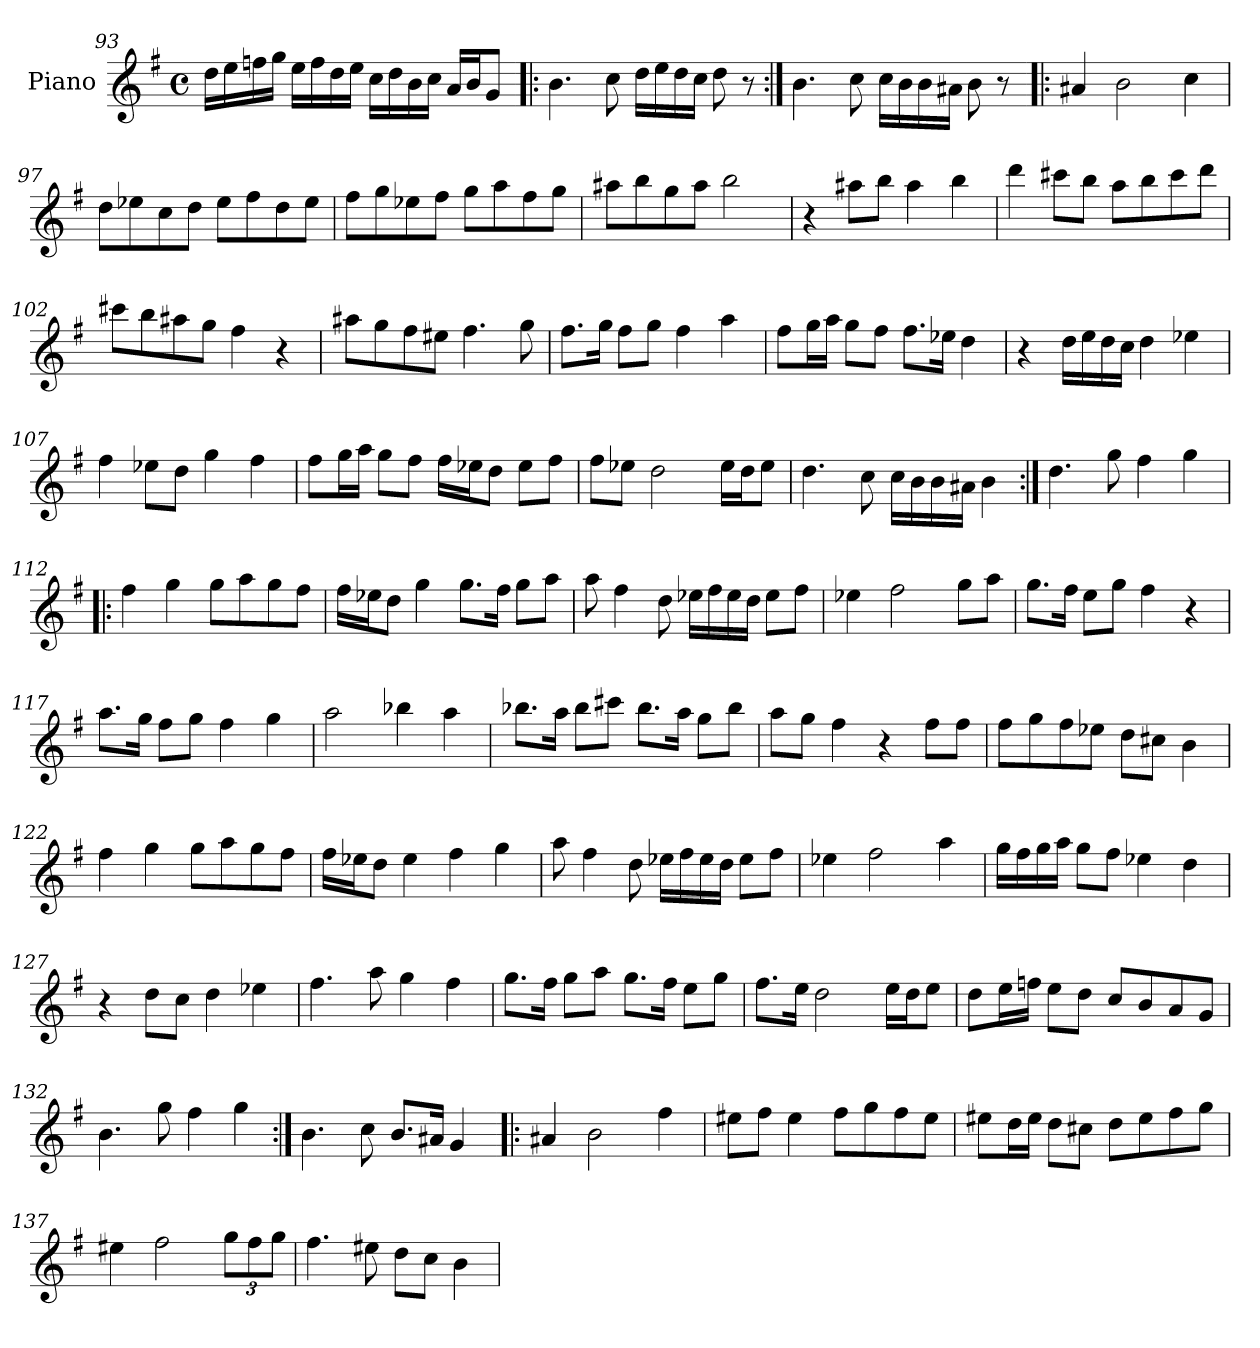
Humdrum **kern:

**kern
*part1
*staff1
*I"Piano
*I'Pno.
!!LO:LB:g=z
*clefG2
*k[f#]
*M4/4
*met(c)
=93
16dd\LL
16ee\
16ffn\
16gg\JJ
16ee\LL
16ff\
16dd\
16ee\JJ
16cc\LL
16dd\
16b\
16cc\JJ
16a/LL
16b/J
8g/J
=94!|:
4.b\
8cc\
16dd\LL
16ee\
16dd\
16cc\JJ
8dd\
8r
=95:|!
4.b\
8cc\
16cc\LL
16b\
16b\
16a#X\JJ
8b\
8r
=96!|:
4a#X/
2b\
4cc\
!!LO:LB:g=z
=97
8dd\L
8ee-X\
8cc\
8dd\J
8ee-\L
8ff#\
8dd\
8ee-\J
=98
8ff#\L
8gg\
8ee-X\
8ff#\J
8gg\L
8aa\
8ff#\
8gg\J
=99
8aa#X\L
8bb\
8gg\
8aa#\J
2bb\
=100
4r
8aa#X\L
8bb\J
4aa#\
4bb\
=101
4ddd\
8ccc#X\L
8bb\J
8aa\L
8bb\
8ccc#\
8ddd\J
!!LO:LB:g=z
=102
8ccc#X\L
8bb\
8aa#X\
8gg\J
4ff#\
4r
=103
8aa#X\L
8gg\
8ff#\
8ee#X\J
4.ff#\
8gg\
=104
8.ff#\L
16gg\Jk
8ff#\L
8gg\J
4ff#\
4aa\
=105
8ff#\L
16gg\L
16aa\JJ
8gg\L
8ff#\J
8.ff#\L
16ee-X\Jk
4dd\
=106
4r
16dd\LL
16ee\
16dd\
16cc\JJ
4dd\
4ee-X\
!!LO:LB:g=z
=107
4ff#\
8ee-X\L
8dd\J
4gg\
4ff#\
=108
8ff#\L
16gg\L
16aa\JJ
8gg\L
8ff#\J
16ff#\LL
16ee-X\J
8dd\J
8ee-\L
8ff#\J
=109
8ff#\L
8ee-X\J
2dd\
16ee-\LL
16dd\J
8ee-\J
=110
4.dd\
8cc\
16cc\LL
16b\
16b\
16a#X\JJ
4b\
=111:|!
4.dd\
8gg\
4ff#\
4gg\
!!LO:LB:g=z
=112!|:
4ff#\
4gg\
8gg\L
8aa\
8gg\
8ff#\J
=113
16ff#\LL
16ee-X\J
8dd\J
4gg\
8.gg\L
16ff#\Jk
8gg\L
8aa\J
=114
8aa\
4ff#\
8dd\
16ee-X\LL
16ff#\
16ee-\
16dd\JJ
8ee-\L
8ff#\J
=115
4ee-X\
2ff#\
8gg\L
8aa\J
=116
8.gg\L
16ff#\Jk
8ee\L
8gg\J
4ff#\
4r
!!LO:LB:g=z
=117
8.aa\L
16gg\Jk
8ff#\L
8gg\J
4ff#\
4gg\
=118
2aa\
4bb-X\
4aa\
=119
8.bb-X\L
16aa\Jk
8bb-\L
8ccc#X\J
8.bb-\L
16aa\Jk
8gg\L
8bb-\J
=120
8aa\L
8gg\J
4ff#\
4r
8ff#\L
8ff#\J
=121
8ff#\L
8gg\
8ff#\
8ee-X\J
8dd\L
8cc#X\J
4b\
!!LO:LB:g=z
=122
4ff#\
4gg\
8gg\L
8aa\
8gg\
8ff#\J
=123
16ff#\LL
16ee-X\J
8dd\J
4ee-\
4ff#\
4gg\
=124
8aa\
4ff#\
8dd\
16ee-X\LL
16ff#\
16ee-\
16dd\JJ
8ee-\L
8ff#\J
=125
4ee-X\
2ff#\
4aa\
=126
16gg\LL
16ff#\
16gg\
16aa\JJ
8gg\L
8ff#\J
4ee-X\
4dd\
=127
4r
8dd\L
8cc\J
4dd\
4ee-X\
!!LO:LB:g=z
=128
4.ff#\
8aa\
4gg\
4ff#\
=129
8.gg\L
16ff#\Jk
8gg\L
8aa\J
8.gg\L
16ff#\Jk
8ee\L
8gg\J
=130
8.ff#\L
16ee\Jk
2dd\
16ee\LL
16dd\J
8ee\J
=131
8dd\L
16ee\L
16ffn\JJ
8ee\L
8dd\J
8cc/L
8b/
8a/
8g/J
=132
4.b\
8gg\
4ff#\
4gg\
!!LO:LB:g=z
=133:|!
4.b\
8cc\
8.b/L
16a#X/Jk
4g/
=134!|:
4a#X/
2b\
4ff#\
=135
8ee#X\L
8ff#\J
4ee#\
8ff#\L
8gg\
8ff#\
8ee#\J
=136
8ee#X\L
16dd\L
16ee#\JJ
8dd\L
8cc#X\J
8dd\L
8ee#\
8ff#\
8gg\J
=137
4ee#X\
2ff#\
*Xbrackettup
12gg\L
12ff#\
12gg\J
=138
4.ff#\
8ee#X\
8dd\L
8cc\J
4b\
=
*-
